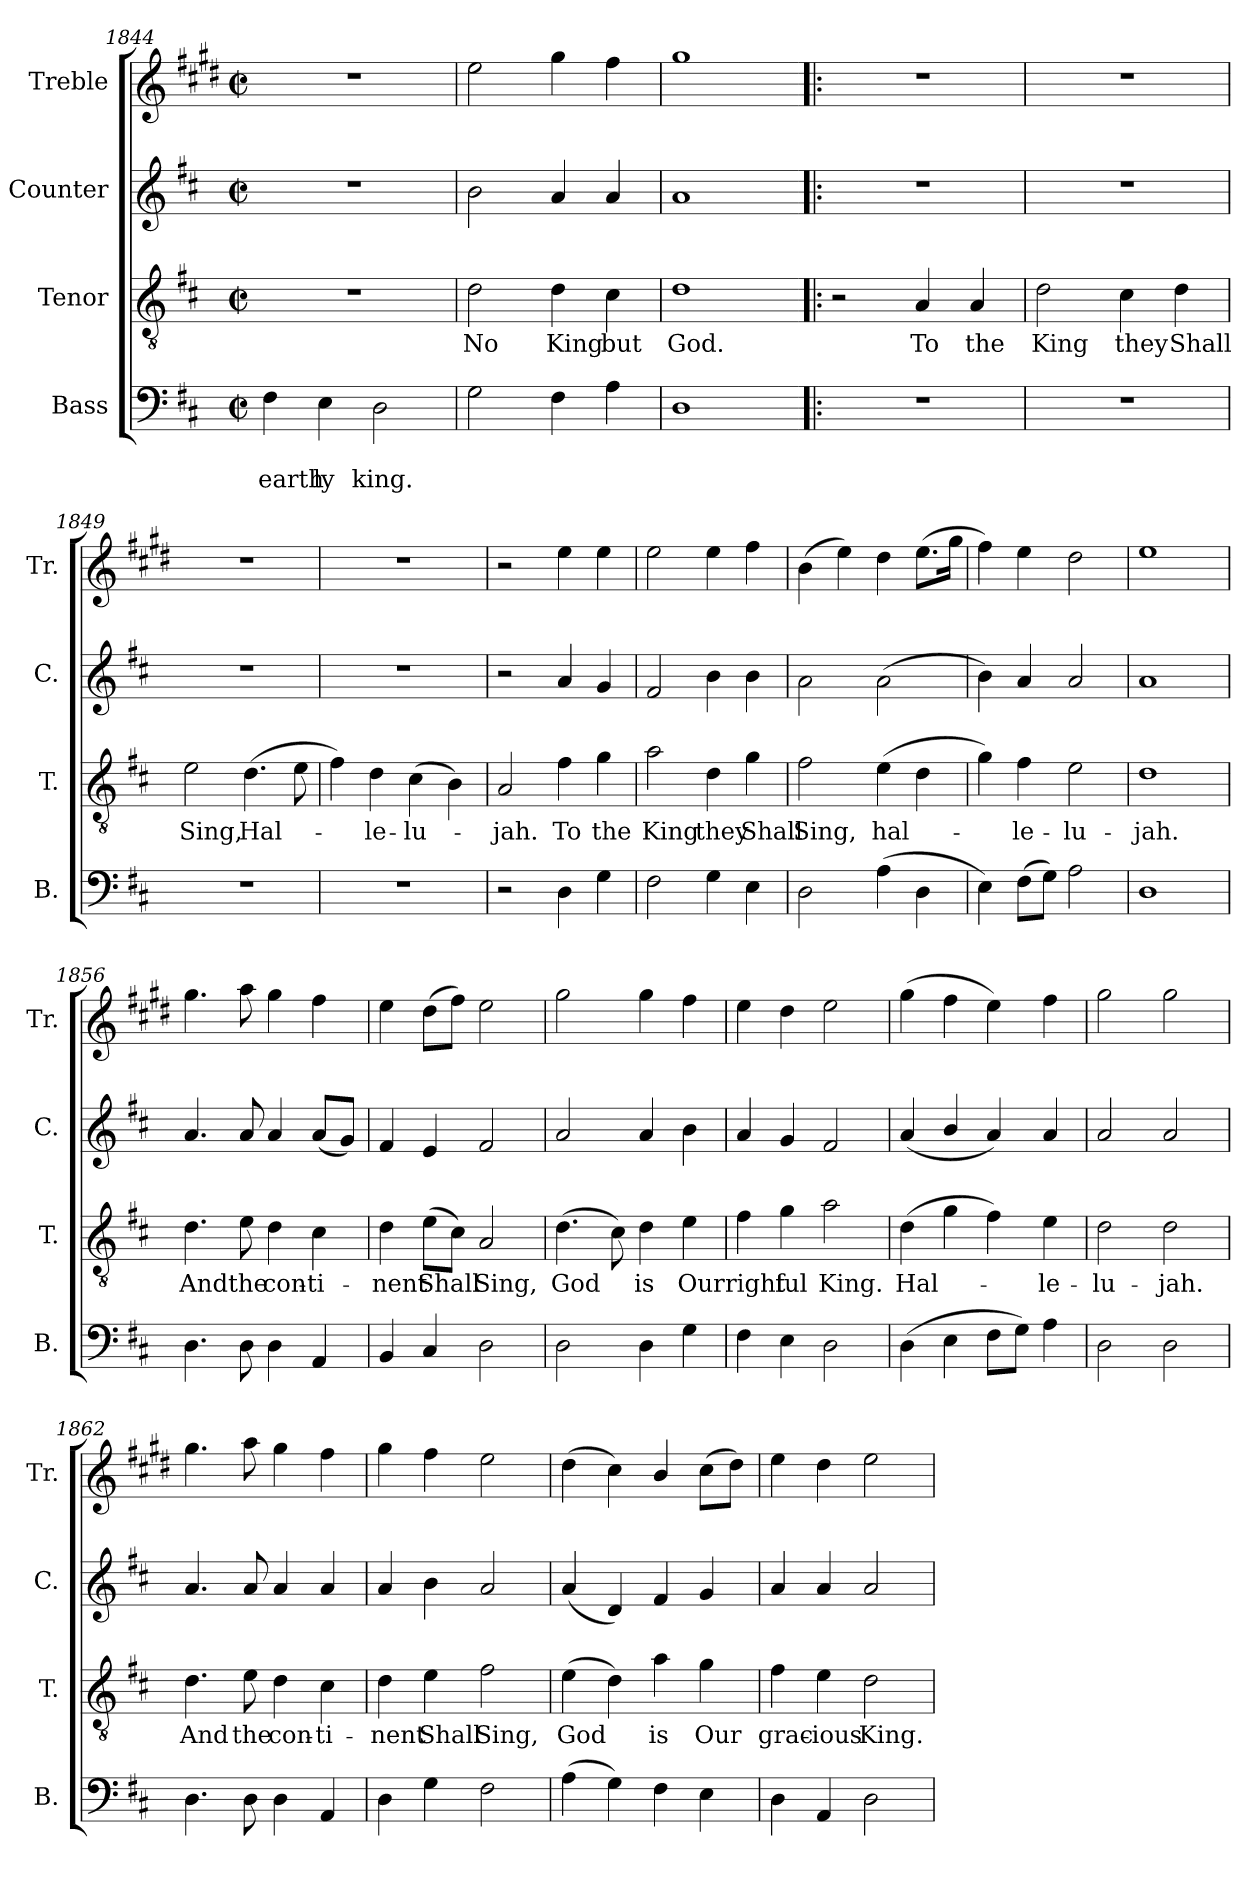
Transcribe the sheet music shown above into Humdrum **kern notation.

**kern	**text	**text	**kern	**text	**kern	**kern
*part4	*part4	*part4	*part3	*part3	*part2	*part1
*staff4	*staff4	*staff4	*staff3	*staff3	*staff2	*staff1
*I"Bass	*	*	*I"Tenor	*	*I"Counter	*I"Treble
*I'B.	*	*	*I'T.	*	*I'C.	*I'Tr.
!!LO:LB:g=z
*clefF4	*	*	*clefGv2	*	*clefG2	*clefG2
*	*	*	*	*	*	*ITrd1c2
*k[f#c#]	*	*	*k[f#c#]	*	*k[f#c#]	*k[f#c#]
*D:	*	*	*D:	*	*D:	*D:
*M2/2	*	*	*M2/2	*	*M2/2	*M2/2
*met(c|)	*	*	*met(c|)	*	*met(c|)	*met(c|)
=1844	=1844	=1844	=1844	=1844	=1844	=1844
!	!	!LO:LY:b	!	!	!	!
4F#\	.	earth	1r	.	1r	1r
!	!	!LO:LY:b	!	!	!	!
4E\	.	ly	.	.	.	.
!	!	!LO:LY:b	!	!	!	!
2D\	.	king.	.	.	.	.
=1845	=1845	=1845	=1845	=1845	=1845	=1845
!	!	!	!	!LO:LY:b	!	!
2G\	.	.	2d\	No	2b\	2dd\
!	!	!	!	!LO:LY:b	!	!
4F#\	.	.	4d\	King	4a/	4ff#\
!	!	!	!	!LO:LY:b	!	!
4A\	.	.	4c#\	but	4a/	4ee\
=1846	=1846	=1846	=1846	=1846	=1846	=1846
!	!	!	!	!LO:LY:b	!	!
1D	.	.	1d	God.	1a	1ff#
=1847!|:	=1847!|:	=1847!|:	=1847!|:	=1847!|:	=1847!|:	=1847!|:
1r	.	.	2r	.	1r	1r
!	!	!	!	!LO:LY:b	!	!
.	.	.	4A/	To	.	.
!	!	!	!	!LO:LY:b	!	!
.	.	.	4A/	the	.	.
=1848	=1848	=1848	=1848	=1848	=1848	=1848
!	!	!	!	!LO:LY:b	!	!
1r	.	.	2d\	King	1r	1r
!	!	!	!	!LO:LY:b	!	!
.	.	.	4c#\	they	.	.
!	!	!	!	!LO:LY:b	!	!
.	.	.	4d\	Shall	.	.
=1849	=1849	=1849	=1849	=1849	=1849	=1849
!	!	!	!	!LO:LY:b	!	!
1r	.	.	2e\	Sing,	1r	1r
!	!	!	!	!LO:LY:b	!	!
.	.	.	(>4.d\	Hal-	.	.
.	.	.	8e\	.	.	.
=1850	=1850	=1850	=1850	=1850	=1850	=1850
1r	.	.	4f#\)	.	1r	1r
!	!	!	!	!LO:LY:b	!	!
.	.	.	4d\	-le-	.	.
!	!	!	!	!LO:LY:b	!	!
.	.	.	(>4c#\	-lu-	.	.
.	.	.	4B\)	.	.	.
=1851	=1851	=1851	=1851	=1851	=1851	=1851
!	!	!	!	!LO:LY:b	!	!
2r	.	.	2A/	-jah.	2r	2r
!	!	!	!	!LO:LY:b	!	!
4D\	.	.	4f#\	To	4a/	4dd\
!	!	!	!	!LO:LY:b	!	!
4G\	.	.	4g\	the	4g/	4dd\
!!LO:LB:g=z
=1852	=1852	=1852	=1852	=1852	=1852	=1852
!	!	!	!	!LO:LY:b	!	!
2F#\	.	.	2a\	King	2f#/	2dd\
!	!	!	!	!LO:LY:b	!	!
4G\	.	.	4d\	they	4b\	4dd\
!	!	!	!	!LO:LY:b	!	!
4E\	.	.	4g\	Shall	4b\	4ee\
=1853	=1853	=1853	=1853	=1853	=1853	=1853
!	!	!	!	!LO:LY:b	!	!
2D\	.	.	2f#\	Sing,	2a\	(>4a\
.	.	.	.	.	.	4dd\)
!	!	!	!	!LO:LY:b	!	!
(>4A\	.	.	(>4e\	hal-	(>2a\	4cc#\
4D\	.	.	4d\	.	.	(>8.dd\L
.	.	.	.	.	.	16ff#\Jk
=1854	=1854	=1854	=1854	=1854	=1854	=1854
4E\)	.	.	4g\)	.	4b\)	4ee\)
!	!	!	!	!LO:LY:b	!	!
(>8F#\L	.	.	4f#\	-le-	4a/	4dd\
8G\J)	.	.	.	.	.	.
!	!	!	!	!LO:LY:b	!	!
2A\	.	.	2e\	-lu-	2a/	2cc#\
=1855	=1855	=1855	=1855	=1855	=1855	=1855
!	!	!	!	!LO:LY:b	!	!
1D	.	.	1d	-jah.	1a	1dd
=1856	=1856	=1856	=1856	=1856	=1856	=1856
!	!	!	!	!LO:LY:b	!	!
4.D\	.	.	4.d\	And	4.a/	4.ff#\
!	!	!	!	!LO:LY:b	!	!
8D\	.	.	8e\	the	8a/	8gg\
!	!	!	!	!LO:LY:b	!	!
4D\	.	.	4d\	con-	4a/	4ff#\
!	!	!	!	!LO:LY:b	!	!
4AA/	.	.	4c#\	-ti-	(<8a/L	4ee\
.	.	.	.	.	8g/J)	.
=1857	=1857	=1857	=1857	=1857	=1857	=1857
!	!	!	!	!LO:LY:b	!	!
4BB/	.	.	4d\	-nent	4f#/	4dd\
!	!	!	!	!LO:LY:b	!	!
4C#/	.	.	(>8e\L	Shall	4e/	(>8cc#\L
.	.	.	8c#\J)	.	.	8ee\J)
!	!	!	!	!LO:LY:b	!	!
2D\	.	.	2A/	Sing,	2f#/	2dd\
=1858	=1858	=1858	=1858	=1858	=1858	=1858
!	!	!	!	!LO:LY:b	!	!
2D\	.	.	(>4.d\	God	2a/	2ff#\
.	.	.	8c#\)	.	.	.
!	!	!	!	!LO:LY:b	!	!
4D\	.	.	4d\	is	4a/	4ff#\
!	!	!	!	!LO:LY:b	!	!
4G\	.	.	4e\	Our	4b\	4ee\
!!LO:PB:g=z
=1859	=1859	=1859	=1859	=1859	=1859	=1859
!	!	!	!	!LO:LY:b	!	!
4F#\	.	.	4f#\	right	4a/	4dd\
!	!	!	!	!LO:LY:b	!	!
4E\	.	.	4g\	ful	4g/	4cc#\
!	!	!	!	!LO:LY:b	!	!
2D\	.	.	2a\	King.	2f#/	2dd\
=1860	=1860	=1860	=1860	=1860	=1860	=1860
!	!	!	!	!LO:LY:b	!	!
(>4D\	.	.	(>4d\	Hal-	(<4a/	(>4ff#\
4E\	.	.	4g\	.	4b/	4ee\
8F#\L	.	.	4f#\)	.	4a/)	4dd\)
8G\J)	.	.	.	.	.	.
!	!	!	!	!LO:LY:b	!	!
4A\	.	.	4e\	-le-	4a/	4ee\
=1861	=1861	=1861	=1861	=1861	=1861	=1861
!	!	!	!	!LO:LY:b	!	!
2D\	.	.	2d\	-lu-	2a/	2ff#\
!	!	!	!	!LO:LY:b	!	!
2D\	.	.	2d\	-jah.	2a/	2ff#\
=1862	=1862	=1862	=1862	=1862	=1862	=1862
!	!	!	!	!LO:LY:b	!	!
4.D\	.	.	4.d\	And	4.a/	4.ff#\
!	!	!	!	!LO:LY:b	!	!
8D\	.	.	8e\	the	8a/	8gg\
!	!	!	!	!LO:LY:b	!	!
4D\	.	.	4d\	con-	4a/	4ff#\
!	!	!	!	!LO:LY:b	!	!
4AA/	.	.	4c#\	-ti-	4a/	4ee\
=1863	=1863	=1863	=1863	=1863	=1863	=1863
!	!	!	!	!LO:LY:b	!	!
4D\	.	.	4d\	-nent	4a/	4ff#\
!	!	!	!	!LO:LY:b	!	!
4G\	.	.	4e\	Shall	4b\	4ee\
!	!	!	!	!LO:LY:b	!	!
2F#\	.	.	2f#\	Sing,	2a/	2dd\
=1864	=1864	=1864	=1864	=1864	=1864	=1864
!	!	!	!	!LO:LY:b	!	!
(>4A\	.	.	(>4e\	God	(<4a/	(>4cc#\
4G\)	.	.	4d\)	.	4d/)	4b\)
!	!	!	!	!LO:LY:b	!	!
4F#\	.	.	4a\	is	4f#/	4a/
!	!	!	!	!LO:LY:b	!	!
4E\	.	.	4g\	Our	4g/	(>8b\L
.	.	.	.	.	.	8cc#\J)
=1865	=1865	=1865	=1865	=1865	=1865	=1865
!	!	!	!	!LO:LY:b	!	!
4D\	.	.	4f#\	grac-	4a/	4dd\
!	!	!	!	!LO:LY:b	!	!
4AA/	.	.	4e\	-ious	4a/	4cc#\
!	!	!	!	!LO:LY:b	!	!
2D\	.	.	2d\	King.	2a/	2dd\
=	=	=	=	=	=	=
*-	*-	*-	*-	*-	*-	*-
